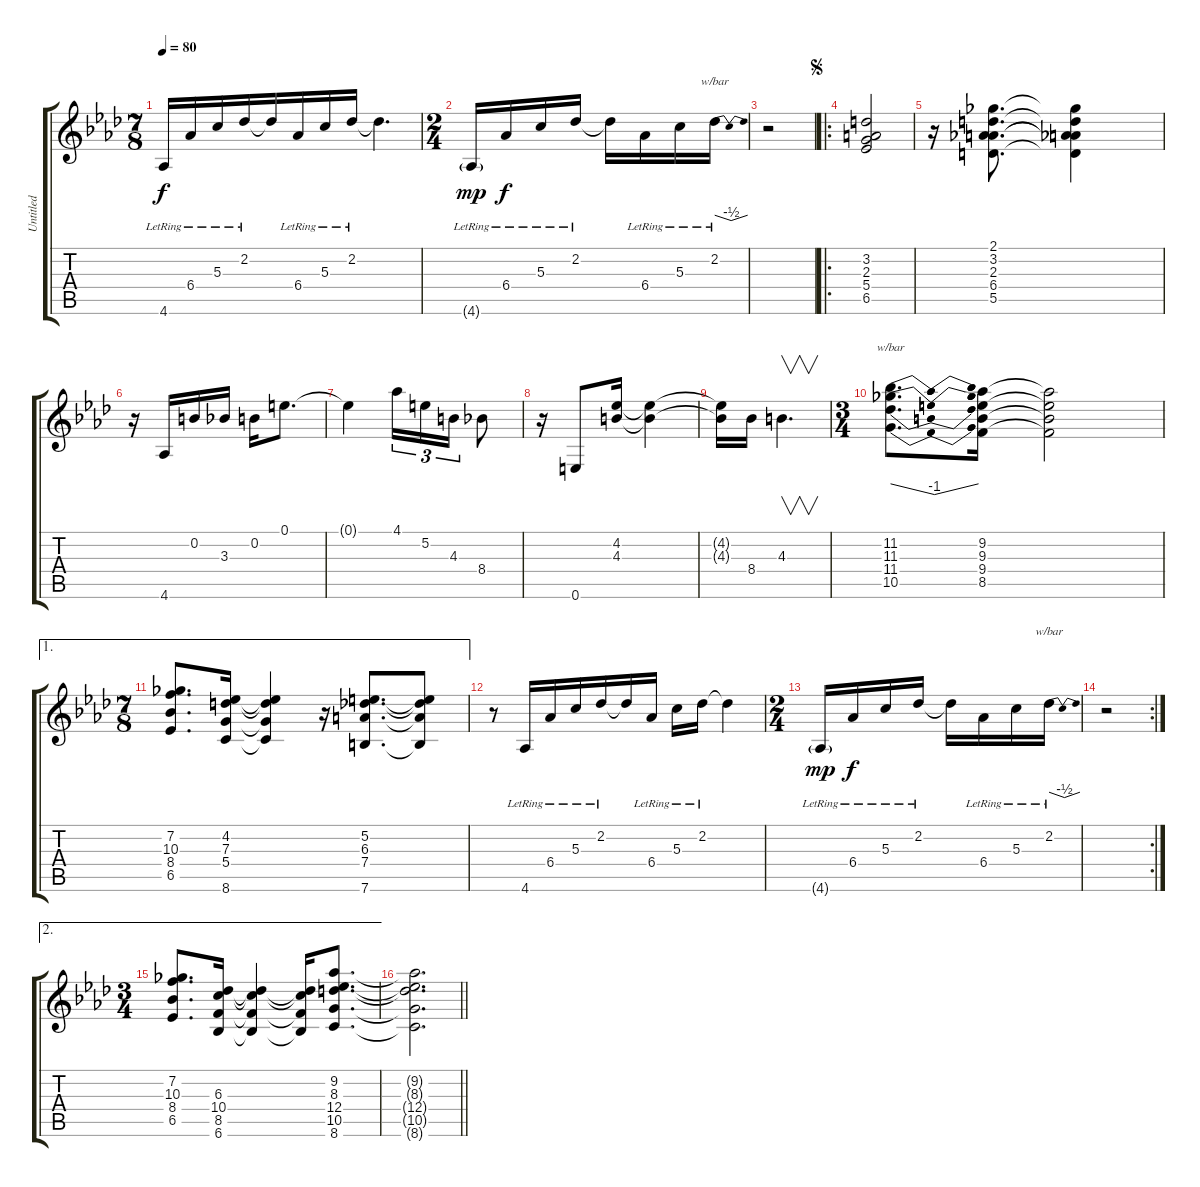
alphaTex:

\track ("Untitled" "Untitled") {instrument electricguitarclean}
\staff {score tabs}
\tuning (E4 B3 G3 D3 A2 E2) {hide}
\ts (7 8)
\tempo 80
\clef g2
\ks ab
4.6{lr}.16{dy f instrument electricguitarclean} 6.4{lr}.16 5.3{lr}.16 2.2{lr}.16 2.2{t}.16 6.4{lr}.16 5.3{lr}.16 2.2{lr}.16 2.2{t}.4{d} |
\ts (2 4)
4.6{g lr}.16{dy mp} 6.4{lr}.16{dy f} 5.3{lr}.16 2.2{lr}.16 2.2{t}.16 6.4{lr}.16 5.3{lr}.16 2.2{lr}.16{tbe (dip default 0 0 30 -2 60 0)} |
r.2 |
\ro
\jump segno
(3.2 2.3 5.4 6.5).2 |
r.16 (2.1 3.2 2.3 6.4 5.5).8{d} (2.1{t} 3.2{t} 2.3{t} 6.4{t} 5.5{t}).4 |
r.16 4.6.16 0.2.16 3.3.16 0.2.16 0.1.8{d} |
0.1{t}.4 4.1.16{tu (3 2)} 5.2.16{tu (3 2)} 4.3.16{tu (3 2)} 8.4.8 |
r.16 0.6.8 (4.2 4.3).16 (4.2{t} 4.3{t}).4 |
(4.2{t} 4.3{t}).16 8.4.16 4.3.4{v d} |
\ts (3 4)
(11.2 11.3 11.4 10.5).8{d tbe (dip default 0 0 30 -4 60 0)} (9.2 9.3 9.4 8.5).16 (9.2{t} 9.3{t} 9.4{t} 8.5{t}).2 |
\ae 1
\ts (7 8)
(7.2 10.3 8.4 6.5).8{d} (4.2 7.3 5.4 8.6).16 (4.2{t} 7.3{t} 5.4{t} 8.6{t}).4 r.16 (5.2 6.3 7.4 7.6).8{d} (5.2{t} 6.3{t} 7.4{t} 7.6{t}).8 |
r.8 4.6{lr}.16 6.4{lr}.16 5.3{lr}.16 2.2{lr}.16 2.2{t}.16 6.4{lr}.16 5.3{lr}.16 2.2{lr}.16 2.2{t}.4 |
\ts (2 4)
4.6{g lr}.16{dy mp} 6.4{lr}.16{dy f} 5.3{lr}.16 2.2{lr}.16 2.2{t}.16 6.4{lr}.16 5.3{lr}.16 2.2{lr}.16{tbe (dip default 0 0 30 -2 60 0)} |
\rc 2
r.2 |
\ae 2
\ts (3 4)
(7.2 10.3 8.4 6.5).8{d} (6.3 10.4 8.5 6.6).16 (6.3{t} 10.4{t} 8.5{t} 6.6{t}).4 (6.3{t} 10.4{t} 8.5{t} 6.6{t}).16 (9.2 8.3 12.4 10.5 8.6).8{d} |
\barLineRight lightlight
(9.2{t} 8.3{t} 12.4{t} 10.5{t} 8.6{t}).2{d}
